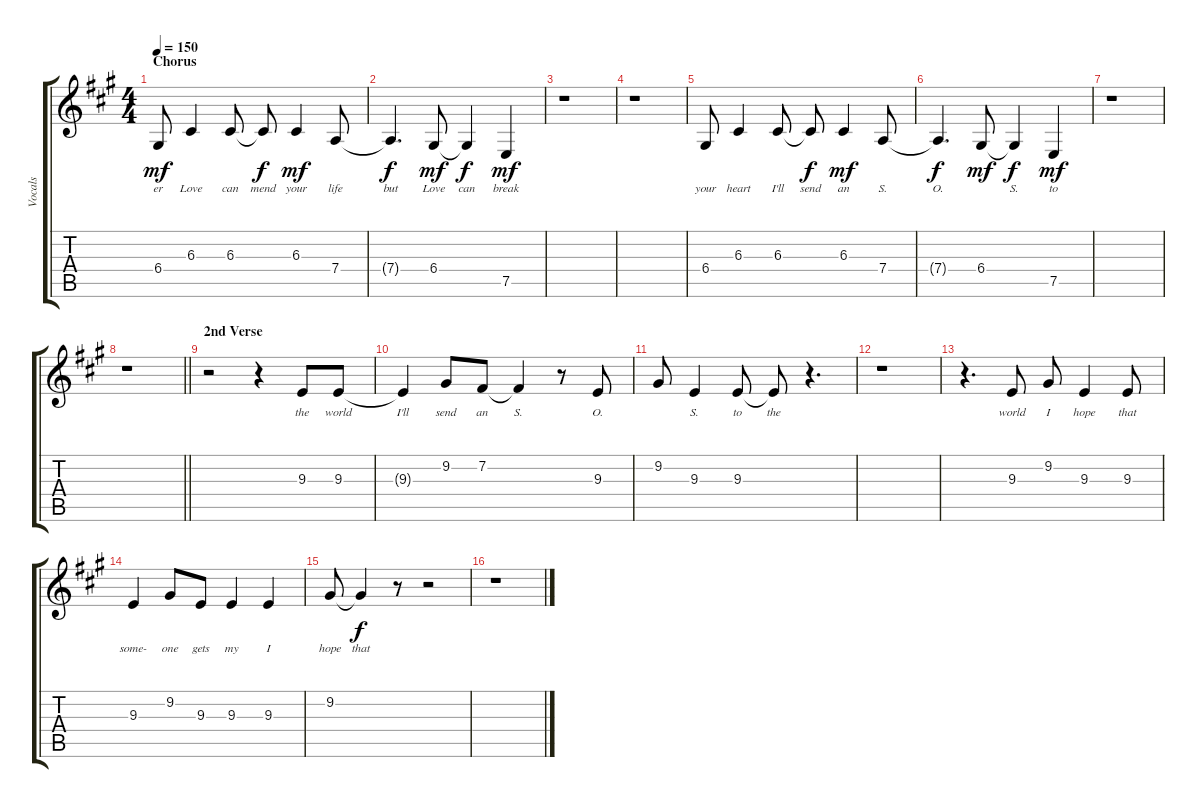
\track ("Vocals" "Vocals") {instrument bassoon}
\staff {score tabs}
\tuning (E4 B3 G3 D3 A2 E2) {hide}
\ts (4 4)
\section ("" "Chorus")
\tempo 150
\clef g2
\ks a
6.4.8{lyrics (0 "er") lyrics (1 "") lyrics (2 "") lyrics (3 "") lyrics (4 "") dy mf} 6.3.4{lyrics (0 "Love") lyrics (1 "") lyrics (2 "") lyrics (3 "") lyrics (4 "")} 6.3.8{lyrics (0 "can") lyrics (1 "") lyrics (2 "") lyrics (3 "") lyrics (4 "")} 6.3{t}.8{lyrics (0 "mend") lyrics (1 "") lyrics (2 "") lyrics (3 "") lyrics (4 "") dy f} 6.3.4{lyrics (0 "your") lyrics (1 "") lyrics (2 "") lyrics (3 "") lyrics (4 "") dy mf} 7.4.8{lyrics (0 "life") lyrics (1 "") lyrics (2 "") lyrics (3 "") lyrics (4 "")} |
7.4{t}.4{d lyrics (0 "but") lyrics (1 "") lyrics (2 "") lyrics (3 "") lyrics (4 "") dy f} 6.4.8{lyrics (0 "Love") lyrics (1 "") lyrics (2 "") lyrics (3 "") lyrics (4 "") dy mf} 6.4{t}.4{lyrics (0 "can") lyrics (1 "") lyrics (2 "") lyrics (3 "") lyrics (4 "") dy f} 7.5.4{lyrics (0 "break") lyrics (1 "") lyrics (2 "") lyrics (3 "") lyrics (4 "") dy mf} |
r.1 |
r.1 |
6.4.8{lyrics (0 "your") lyrics (1 "") lyrics (2 "") lyrics (3 "") lyrics (4 "")} 6.3.4{lyrics (0 "heart") lyrics (1 "") lyrics (2 "") lyrics (3 "") lyrics (4 "")} 6.3.8{lyrics (0 "I'll") lyrics (1 "") lyrics (2 "") lyrics (3 "") lyrics (4 "")} 6.3{t}.8{lyrics (0 "send") lyrics (1 "") lyrics (2 "") lyrics (3 "") lyrics (4 "") dy f} 6.3.4{lyrics (0 "an") lyrics (1 "") lyrics (2 "") lyrics (3 "") lyrics (4 "") dy mf} 7.4.8{lyrics (0 "S.") lyrics (1 "") lyrics (2 "") lyrics (3 "") lyrics (4 "")} |
7.4{t}.4{d lyrics (0 "O.") lyrics (1 "") lyrics (2 "") lyrics (3 "") lyrics (4 "") dy f} 6.4.8{lyrics (0 "") lyrics (1 "") lyrics (2 "") lyrics (3 "") lyrics (4 "") dy mf} 6.4{t}.4{lyrics (0 "S.") lyrics (1 "") lyrics (2 "") lyrics (3 "") lyrics (4 "") dy f} 7.5.4{lyrics (0 "to") lyrics (1 "") lyrics (2 "") lyrics (3 "") lyrics (4 "") dy mf} |
r.1 |
\barLineRight lightlight
r.1 |
\section ("" "2nd Verse")
r.2 r.4 9.3.8{lyrics (0 "the") lyrics (1 "") lyrics (2 "") lyrics (3 "") lyrics (4 "")} 9.3.8{lyrics (0 "world") lyrics (1 "") lyrics (2 "") lyrics (3 "") lyrics (4 "")} |
9.3{t}.4{lyrics (0 "I'll") lyrics (1 "") lyrics (2 "") lyrics (3 "") lyrics (4 "")} 9.2.8{lyrics (0 "send") lyrics (1 "") lyrics (2 "") lyrics (3 "") lyrics (4 "")} 7.2.8{lyrics (0 "an") lyrics (1 "") lyrics (2 "") lyrics (3 "") lyrics (4 "")} 7.2{t}.4{lyrics (0 "S.") lyrics (1 "") lyrics (2 "") lyrics (3 "") lyrics (4 "")} r.8 9.3.8{lyrics (0 "O.") lyrics (1 "") lyrics (2 "") lyrics (3 "") lyrics (4 "")} |
9.2.8{lyrics (0 "") lyrics (1 "") lyrics (2 "") lyrics (3 "") lyrics (4 "")} 9.3.4{lyrics (0 "S.") lyrics (1 "") lyrics (2 "") lyrics (3 "") lyrics (4 "")} 9.3.8{lyrics (0 "to") lyrics (1 "") lyrics (2 "") lyrics (3 "") lyrics (4 "")} 9.3{t}.8{lyrics (0 "the") lyrics (1 "") lyrics (2 "") lyrics (3 "") lyrics (4 "")} r.4{d} |
r.1 |
r.4{d} 9.3.8{lyrics (0 "world") lyrics (1 "") lyrics (2 "") lyrics (3 "") lyrics (4 "")} 9.2.8{lyrics (0 "I") lyrics (1 "") lyrics (2 "") lyrics (3 "") lyrics (4 "")} 9.3.4{lyrics (0 "hope") lyrics (1 "") lyrics (2 "") lyrics (3 "") lyrics (4 "")} 9.3.8{lyrics (0 "that") lyrics (1 "") lyrics (2 "") lyrics (3 "") lyrics (4 "")} |
9.3.4{lyrics (0 "some-") lyrics (1 "") lyrics (2 "") lyrics (3 "") lyrics (4 "")} 9.2.8{lyrics (0 "one") lyrics (1 "") lyrics (2 "") lyrics (3 "") lyrics (4 "")} 9.3.8{lyrics (0 "gets") lyrics (1 "") lyrics (2 "") lyrics (3 "") lyrics (4 "")} 9.3.4{lyrics (0 "my") lyrics (1 "") lyrics (2 "") lyrics (3 "") lyrics (4 "")} 9.3.4{lyrics (0 "I") lyrics (1 "") lyrics (2 "") lyrics (3 "") lyrics (4 "")} |
9.2.8{lyrics (0 "hope") lyrics (1 "") lyrics (2 "") lyrics (3 "") lyrics (4 "")} 9.2{t}.4{lyrics (0 "that") lyrics (1 "") lyrics (2 "") lyrics (3 "") lyrics (4 "") dy f} r.8 r.2 |
r.1
